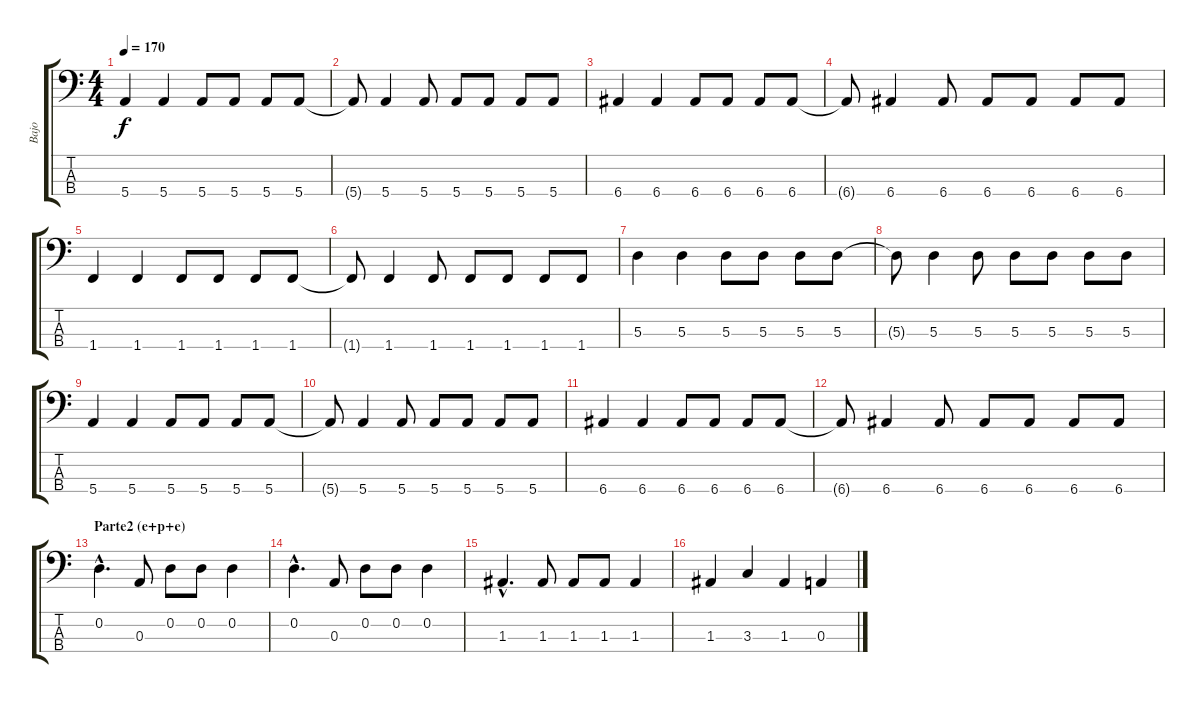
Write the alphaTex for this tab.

\track ("Bajo" "Bajo") {instrument electricbasspick}
\staff {score tabs}
\tuning (G2 D2 A1 E1) {hide}
\ts (4 4)
\tempo 170
\clef f4
\ks c
5.4.4{dy f} 5.4.4 5.4.8 5.4.8 5.4.8 5.4.8 |
5.4{t}.8 5.4.4 5.4.8 5.4.8 5.4.8 5.4.8 5.4.8 |
6.4.4 6.4.4 6.4.8 6.4.8 6.4.8 6.4.8 |
6.4{t}.8 6.4.4 6.4.8 6.4.8 6.4.8 6.4.8 6.4.8 |
1.4.4 1.4.4 1.4.8 1.4.8 1.4.8 1.4.8 |
1.4{t}.8 1.4.4 1.4.8 1.4.8 1.4.8 1.4.8 1.4.8 |
5.3.4 5.3.4 5.3.8 5.3.8 5.3.8 5.3.8 |
5.3{t}.8 5.3.4 5.3.8 5.3.8 5.3.8 5.3.8 5.3.8 |
5.4.4 5.4.4 5.4.8 5.4.8 5.4.8 5.4.8 |
5.4{t}.8 5.4.4 5.4.8 5.4.8 5.4.8 5.4.8 5.4.8 |
6.4.4 6.4.4 6.4.8 6.4.8 6.4.8 6.4.8 |
6.4{t}.8 6.4.4 6.4.8 6.4.8 6.4.8 6.4.8 6.4.8 |
\section ("" "Parte2 (e+p+e)")
0.2{hac}.4{d} 0.3.8 0.2.8 0.2.8 0.2.4 |
0.2{hac}.4{d} 0.3.8 0.2.8 0.2.8 0.2.4 |
1.3{hac}.4{d} 1.3.8 1.3.8 1.3.8 1.3.4 |
1.3.4 3.3.4 1.3.4 0.3.4
